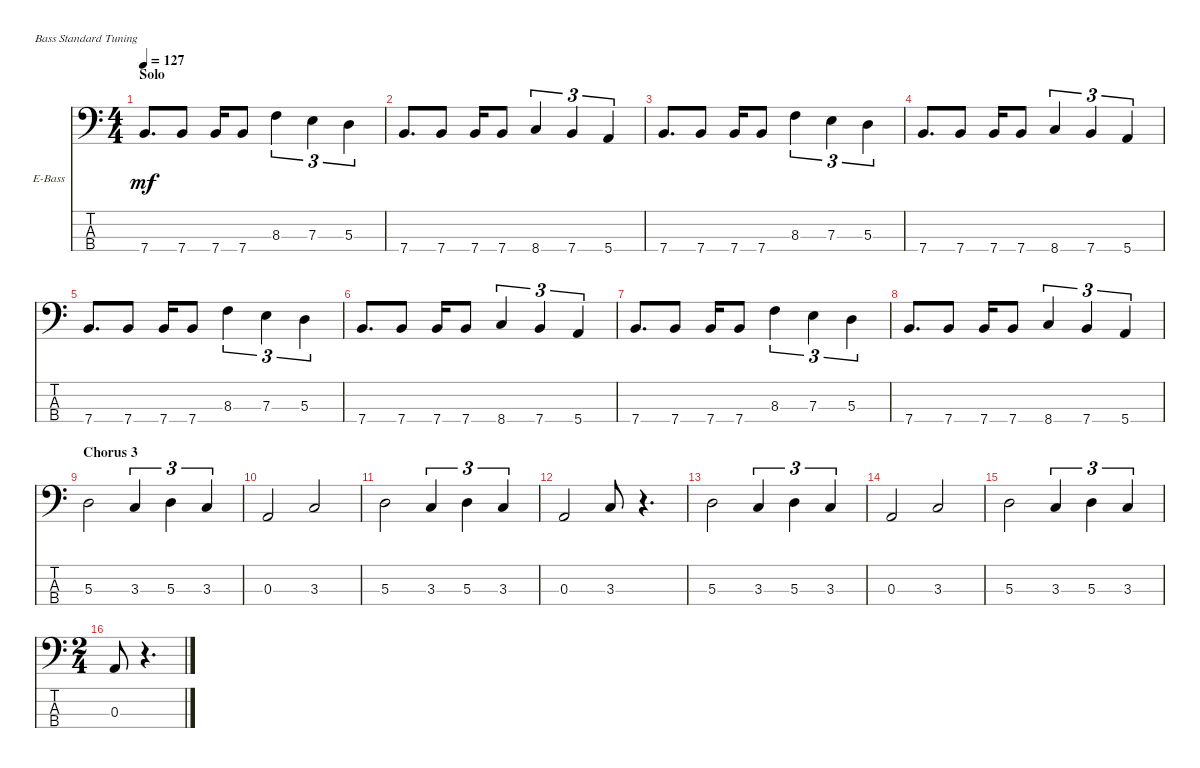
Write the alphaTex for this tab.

\bracketExtendMode nobrackets
\firstSystemTrackNameOrientation horizontal
\otherSystemsTrackNameOrientation horizontal
\track ("Jeff Ament" "E-Bass") {instrument electricbassfinger}
\staff {score tabs}
\tuning (G2 D2 A1 E1)
\ts (4 4)
\section ("" "Solo")
\tempo 127
\clef f4
\ks c
7.4.8{d dy mf} 7.4.8 7.4.16 7.4.8 8.3.4{tu (3 2)} 7.3.4{tu (3 2)} 5.3.4{tu (3 2)} |
7.4.8{d} 7.4.8 7.4.16 7.4.8 8.4.4{tu (3 2)} 7.4.4{tu (3 2)} 5.4.4{tu (3 2)} |
7.4.8{d} 7.4.8 7.4.16 7.4.8 8.3.4{tu (3 2)} 7.3.4{tu (3 2)} 5.3.4{tu (3 2)} |
7.4.8{d} 7.4.8 7.4.16 7.4.8 8.4.4{tu (3 2)} 7.4.4{tu (3 2)} 5.4.4{tu (3 2)} |
7.4.8{d} 7.4.8 7.4.16 7.4.8 8.3.4{tu (3 2)} 7.3.4{tu (3 2)} 5.3.4{tu (3 2)} |
7.4.8{d} 7.4.8 7.4.16 7.4.8 8.4.4{tu (3 2)} 7.4.4{tu (3 2)} 5.4.4{tu (3 2)} |
7.4.8{d} 7.4.8 7.4.16 7.4.8 8.3.4{tu (3 2)} 7.3.4{tu (3 2)} 5.3.4{tu (3 2)} |
7.4.8{d} 7.4.8 7.4.16 7.4.8 8.4.4{tu (3 2)} 7.4.4{tu (3 2)} 5.4.4{tu (3 2)} |
\section ("" "Chorus 3")
5.3.2 3.3.4{tu (3 2)} 5.3.4{tu (3 2)} 3.3.4{tu (3 2)} |
0.3.2 3.3.2 |
5.3.2 3.3.4{tu (3 2)} 5.3.4{tu (3 2)} 3.3.4{tu (3 2)} |
0.3.2 3.3.8 r.4{d} |
5.3.2 3.3.4{tu (3 2)} 5.3.4{tu (3 2)} 3.3.4{tu (3 2)} |
0.3.2 3.3.2 |
5.3.2 3.3.4{tu (3 2)} 5.3.4{tu (3 2)} 3.3.4{tu (3 2)} |
\ts (2 4)
0.3.8 r.4{d}
